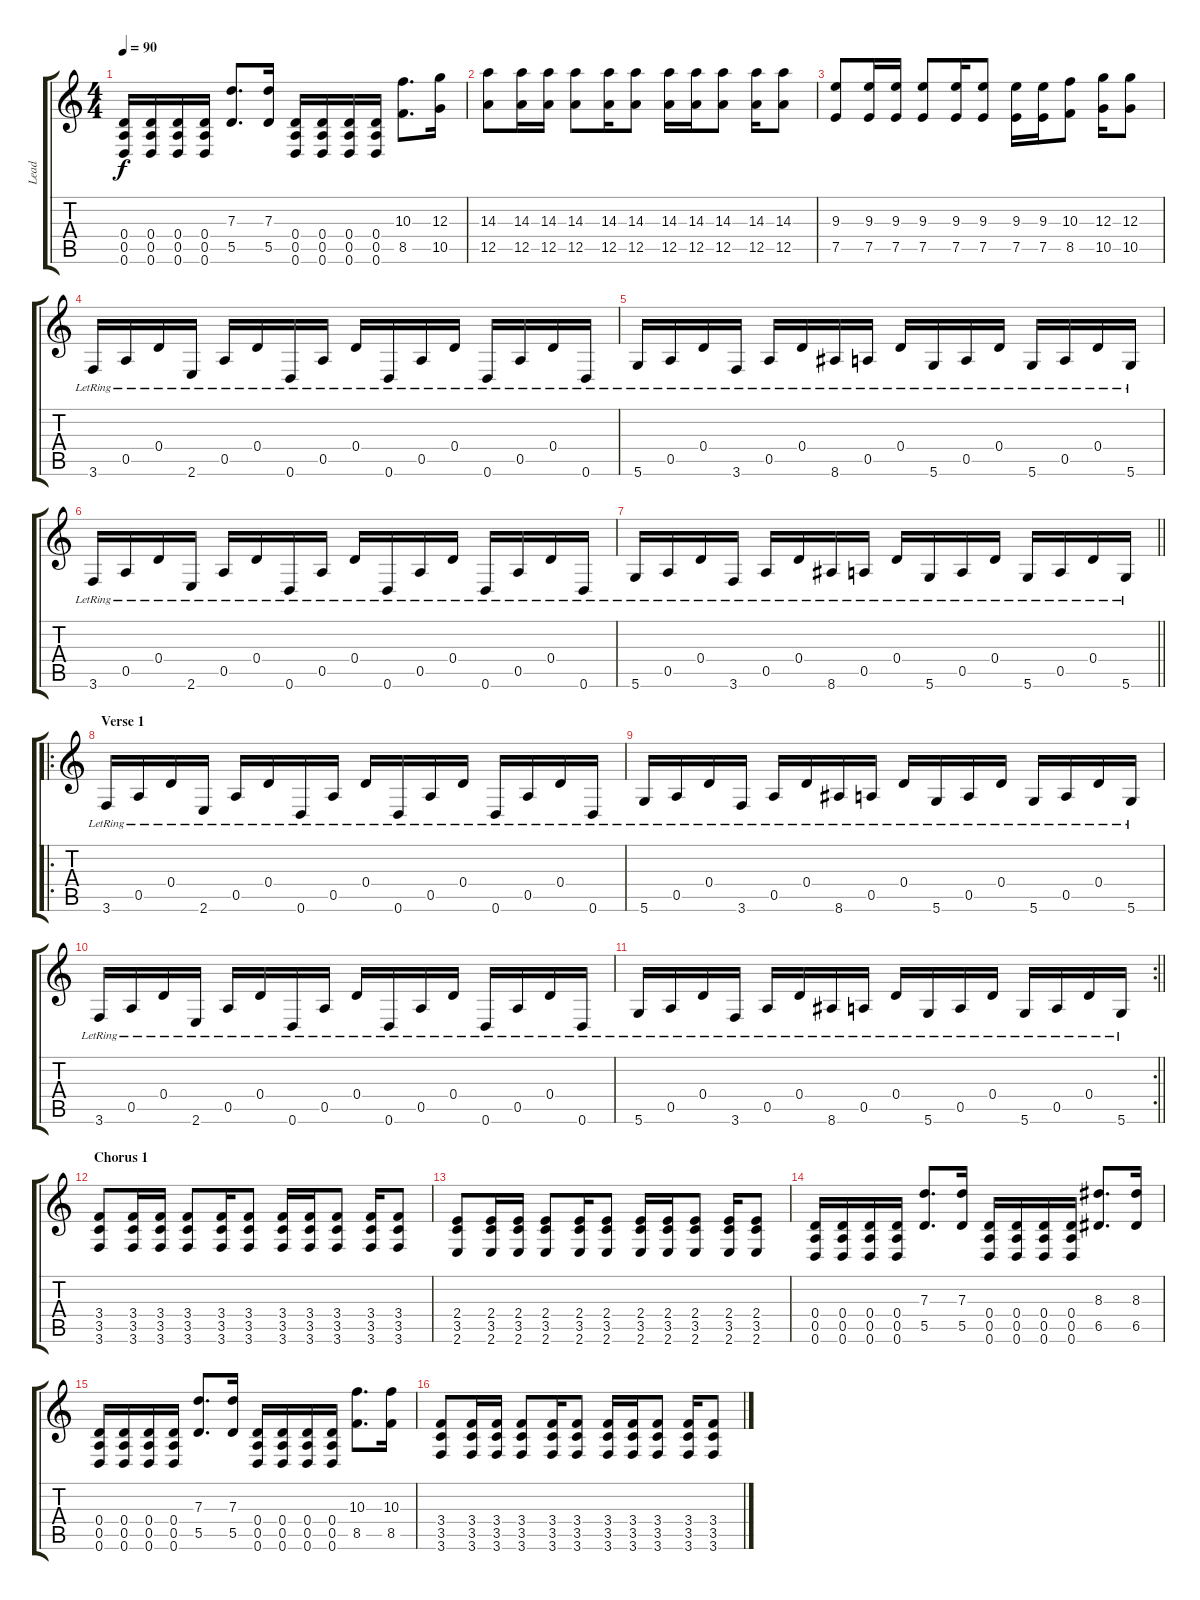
\track ("Lead" "Lead") {instrument distortionguitar}
\staff {score tabs}
\tuning (E4 B3 G3 D3 A2 D2) {hide}
\ts (4 4)
\tempo 90
\clef g2
\ks c
(0.4 0.5 0.6).16{dy f} (0.4 0.5 0.6).16 (0.4 0.5 0.6).16 (0.4 0.5 0.6).16 (7.3 5.5).8{d} (7.3 5.5).16 (0.4 0.5 0.6).16 (0.4 0.5 0.6).16 (0.4 0.5 0.6).16 (0.4 0.5 0.6).16 (10.3 8.5).8{d} (12.3 10.5).16 |
(14.3 12.5).8{instrument distortionguitar} (14.3 12.5).16 (14.3 12.5).16 (14.3 12.5).8 (14.3 12.5).16 (14.3 12.5).8{instrument distortionguitar} (14.3 12.5).16 (14.3 12.5).16 (14.3 12.5).8 (14.3 12.5).16 (14.3 12.5).8 |
(9.3 7.5).8{instrument distortionguitar} (9.3 7.5).16 (9.3 7.5).16 (9.3 7.5).8 (9.3 7.5).16 (9.3 7.5).8{instrument distortionguitar} (9.3 7.5).16 (9.3 7.5).16 (10.3 8.5).8 (12.3 10.5).16 (12.3 10.5).8 |
3.6{lr}.16{instrument acousticguitarsteel} 0.5{lr}.16 0.4{lr}.16 2.6{lr}.16 0.5{lr}.16 0.4{lr}.16 0.6{lr}.16 0.5{lr}.16 0.4{lr}.16 0.6{lr}.16 0.5{lr}.16 0.4{lr}.16 0.6{lr}.16 0.5{lr}.16 0.4{lr}.16 0.6{lr}.16 |
5.6{lr}.16 0.5{lr}.16 0.4{lr}.16 3.6{lr}.16 0.5{lr}.16 0.4{lr}.16 8.6{lr}.16 0.5{lr}.16 0.4{lr}.16 5.6{lr}.16 0.5{lr}.16 0.4{lr}.16 5.6{lr}.16 0.5{lr}.16 0.4{lr}.16 5.6{lr}.16 |
3.6{lr}.16{instrument acousticguitarsteel} 0.5{lr}.16 0.4{lr}.16 2.6{lr}.16 0.5{lr}.16 0.4{lr}.16 0.6{lr}.16 0.5{lr}.16 0.4{lr}.16 0.6{lr}.16 0.5{lr}.16 0.4{lr}.16 0.6{lr}.16 0.5{lr}.16 0.4{lr}.16 0.6{lr}.16 |
\barLineRight lightlight
5.6{lr}.16 0.5{lr}.16 0.4{lr}.16 3.6{lr}.16 0.5{lr}.16 0.4{lr}.16 8.6{lr}.16 0.5{lr}.16 0.4{lr}.16 5.6{lr}.16 0.5{lr}.16 0.4{lr}.16 5.6{lr}.16 0.5{lr}.16 0.4{lr}.16 5.6{lr}.16 |
\ro
\section ("" "Verse 1")
3.6{lr}.16{instrument acousticguitarsteel} 0.5{lr}.16 0.4{lr}.16 2.6{lr}.16 0.5{lr}.16 0.4{lr}.16 0.6{lr}.16 0.5{lr}.16 0.4{lr}.16 0.6{lr}.16 0.5{lr}.16 0.4{lr}.16 0.6{lr}.16 0.5{lr}.16 0.4{lr}.16 0.6{lr}.16 |
5.6{lr}.16 0.5{lr}.16 0.4{lr}.16 3.6{lr}.16 0.5{lr}.16 0.4{lr}.16 8.6{lr}.16 0.5{lr}.16 0.4{lr}.16 5.6{lr}.16 0.5{lr}.16 0.4{lr}.16 5.6{lr}.16 0.5{lr}.16 0.4{lr}.16 5.6{lr}.16 |
3.6{lr}.16{instrument acousticguitarsteel} 0.5{lr}.16 0.4{lr}.16 2.6{lr}.16 0.5{lr}.16 0.4{lr}.16 0.6{lr}.16 0.5{lr}.16 0.4{lr}.16 0.6{lr}.16 0.5{lr}.16 0.4{lr}.16 0.6{lr}.16 0.5{lr}.16 0.4{lr}.16 0.6{lr}.16 |
\rc 2
\barLineRight lightlight
5.6{lr}.16 0.5{lr}.16 0.4{lr}.16 3.6{lr}.16 0.5{lr}.16 0.4{lr}.16 8.6{lr}.16 0.5{lr}.16 0.4{lr}.16 5.6{lr}.16 0.5{lr}.16 0.4{lr}.16 5.6{lr}.16 0.5{lr}.16 0.4{lr}.16 5.6{lr}.16 |
\section ("" "Chorus 1")
(3.4 3.5 3.6).8{instrument distortionguitar} (3.4 3.5 3.6).16 (3.4 3.5 3.6).16 (3.4 3.5 3.6).8 (3.4 3.5 3.6).16 (3.4 3.5 3.6).8{instrument distortionguitar} (3.4 3.5 3.6).16 (3.4 3.5 3.6).16 (3.4 3.5 3.6).8 (3.4 3.5 3.6).16 (3.4 3.5 3.6).8 |
(2.4 3.5 2.6).8{instrument distortionguitar} (2.4 3.5 2.6).16 (2.4 3.5 2.6).16 (2.4 3.5 2.6).8 (2.4 3.5 2.6).16 (2.4 3.5 2.6).8{instrument distortionguitar} (2.4 3.5 2.6).16 (2.4 3.5 2.6).16 (2.4 3.5 2.6).8 (2.4 3.5 2.6).16 (2.4 3.5 2.6).8 |
(0.4 0.5 0.6).16 (0.4 0.5 0.6).16 (0.4 0.5 0.6).16 (0.4 0.5 0.6).16 (7.3 5.5).8{d} (7.3 5.5).16 (0.4 0.5 0.6).16 (0.4 0.5 0.6).16 (0.4 0.5 0.6).16 (0.4 0.5 0.6).16 (8.3 6.5).8{d} (8.3 6.5).16 |
(0.4 0.5 0.6).16 (0.4 0.5 0.6).16 (0.4 0.5 0.6).16 (0.4 0.5 0.6).16 (7.3 5.5).8{d} (7.3 5.5).16 (0.4 0.5 0.6).16 (0.4 0.5 0.6).16 (0.4 0.5 0.6).16 (0.4 0.5 0.6).16 (10.3 8.5).8{d} (10.3 8.5).16 |
(3.4 3.5 3.6).8{instrument distortionguitar} (3.4 3.5 3.6).16 (3.4 3.5 3.6).16 (3.4 3.5 3.6).8 (3.4 3.5 3.6).16 (3.4 3.5 3.6).8{instrument distortionguitar} (3.4 3.5 3.6).16 (3.4 3.5 3.6).16 (3.4 3.5 3.6).8 (3.4 3.5 3.6).16 (3.4 3.5 3.6).8
